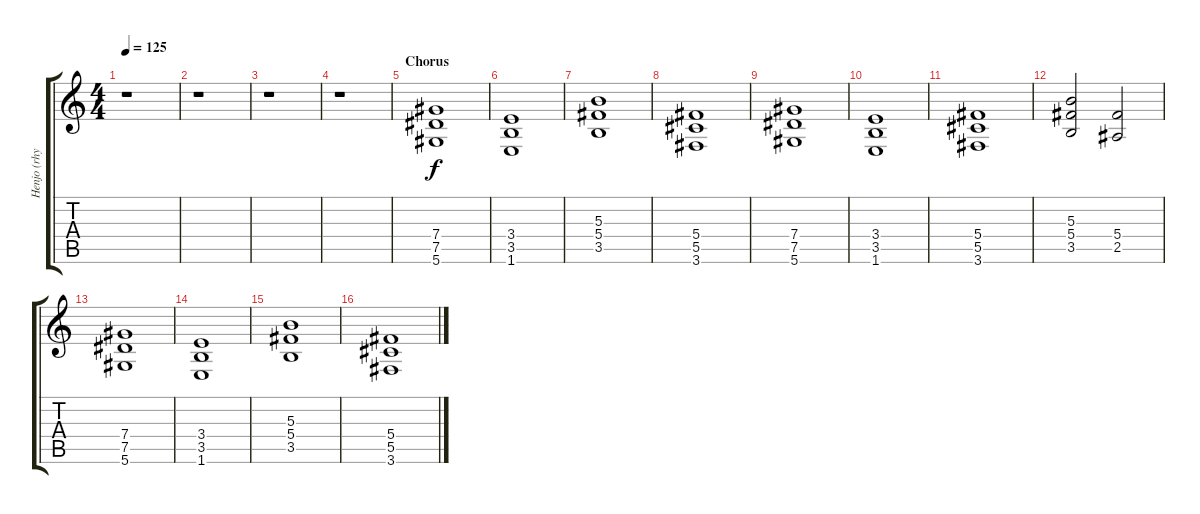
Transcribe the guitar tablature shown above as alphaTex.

\track ("Henjo (rhythm)" "Henjo (rhy") {instrument distortionguitar}
\staff {score tabs}
\tuning (Eb4 Bb3 Gb3 Db3 Ab2 Eb2) {hide}
\ts (4 4)
\tempo 125
\clef g2
\ks c
r.1{dy f} |
r.1 |
r.1 |
r.1 |
\section ("" "Chorus")
(7.4 7.5 5.6).1 |
(3.4 3.5 1.6).1 |
(5.3 5.4 3.5).1 |
(5.4 5.5 3.6).1 |
(7.4 7.5 5.6).1 |
(3.4 3.5 1.6).1 |
(5.4 5.5 3.6).1 |
(5.3 5.4 3.5).2 (5.4 2.5).2 |
(7.4 7.5 5.6).1 |
(3.4 3.5 1.6).1 |
(5.3 5.4 3.5).1 |
(5.4 5.5 3.6).1
